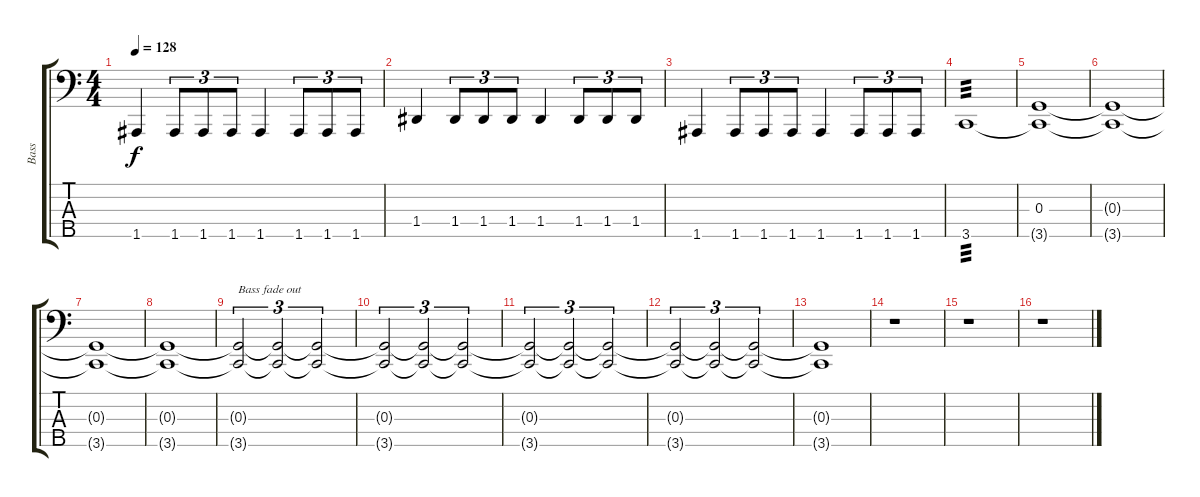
\track ("Bass" "Bass") {instrument electricbasspick}
\staff {score tabs}
\tuning (F2 C2 G1 D1 A0) {hide}
\ts (4 4)
\tempo 128
\clef f4
\ks c
1.5.4{dy f} 1.5.8{tu (3 2)} 1.5.8{tu (3 2)} 1.5.8{tu (3 2)} 1.5.4 1.5.8{tu (3 2)} 1.5.8{tu (3 2)} 1.5.8{tu (3 2)} |
1.4.4 1.4.8{tu (3 2)} 1.4.8{tu (3 2)} 1.4.8{tu (3 2)} 1.4.4 1.4.8{tu (3 2)} 1.4.8{tu (3 2)} 1.4.8{tu (3 2)} |
1.5.4 1.5.8{tu (3 2)} 1.5.8{tu (3 2)} 1.5.8{tu (3 2)} 1.5.4 1.5.8{tu (3 2)} 1.5.8{tu (3 2)} 1.5.8{tu (3 2)} |
3.5.1{tp 3} |
(0.3 3.5{t}).1 |
(0.3{t} 3.5{t}).1 |
(0.3{t} 3.5{t}).1 |
(0.3{t} 3.5{t}).1 |
(0.3{t} 3.5{t}).2{tu (3 2) txt "Bass fade out" volume 15} (0.3{t} 3.5{t}).2{tu (3 2) volume 14} (0.3{t} 3.5{t}).2{tu (3 2) volume 13} |
(0.3{t} 3.5{t}).2{tu (3 2) volume 12} (0.3{t} 3.5{t}).2{tu (3 2) volume 11} (0.3{t} 3.5{t}).2{tu (3 2) volume 10} |
(0.3{t} 3.5{t}).2{tu (3 2) volume 8} (0.3{t} 3.5{t}).2{tu (3 2) volume 6} (0.3{t} 3.5{t}).2{tu (3 2) volume 4} |
(0.3{t} 3.5{t}).2{tu (3 2) volume 3} (0.3{t} 3.5{t}).2{tu (3 2) volume 2} (0.3{t} 3.5{t}).2{tu (3 2) volume 1} |
(0.3{t} 3.5{t}).1{volume 0} |
r.1 |
r.1 |
r.1
